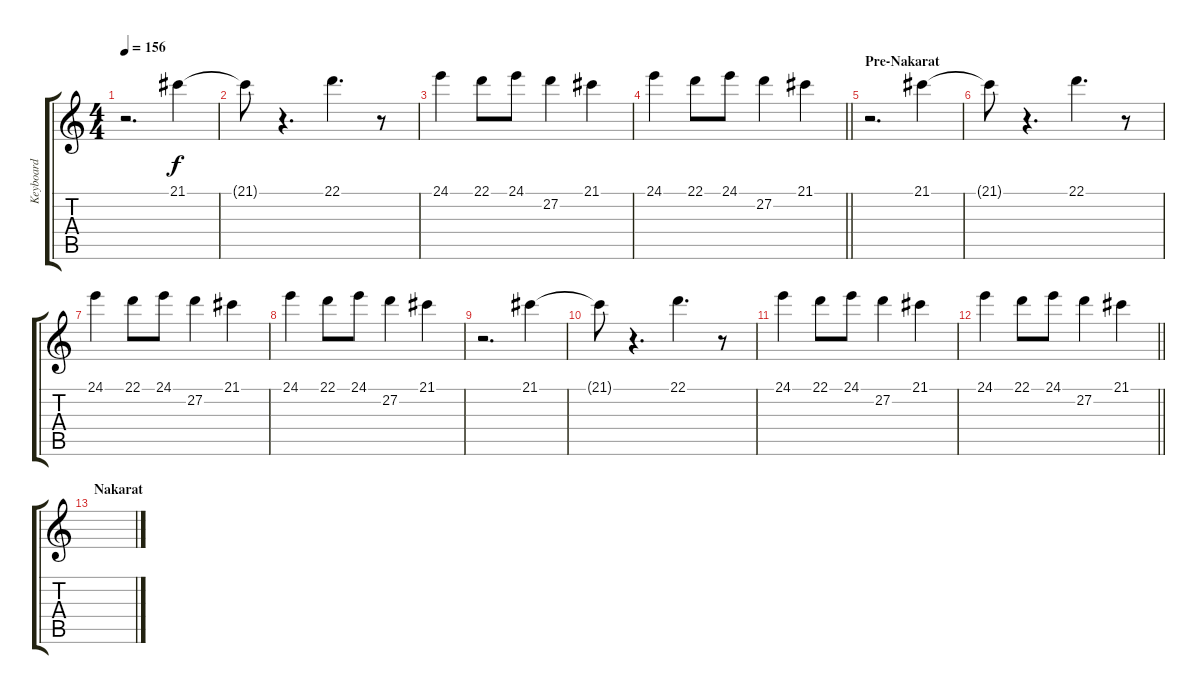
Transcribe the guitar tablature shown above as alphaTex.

\track ("Keyboard" "Keyboard") {instrument drawbarorgan}
\staff {score tabs}
\tuning (E4 B3 G3 D3 A2 E2) {hide}
\ts (4 4)
\tempo 156
\clef g2
\ks c
r.2{d dy f} 21.1.4 |
21.1{t}.8 r.4{d} 22.1.4{d} r.8 |
24.1.4 22.1.8 24.1.8 27.2.4 21.1.4 |
\barLineRight lightlight
24.1.4 22.1.8 24.1.8 27.2.4 21.1.4 |
\section ("" "Pre-Nakarat")
r.2{d} 21.1.4 |
21.1{t}.8 r.4{d} 22.1.4{d} r.8 |
24.1.4 22.1.8 24.1.8 27.2.4 21.1.4 |
24.1.4 22.1.8 24.1.8 27.2.4 21.1.4 |
r.2{d} 21.1.4 |
21.1{t}.8 r.4{d} 22.1.4{d} r.8 |
24.1.4 22.1.8 24.1.8 27.2.4 21.1.4 |
\barLineRight lightlight
24.1.4 22.1.8 24.1.8 27.2.4 21.1.4 |
\section ("" "Nakarat")
